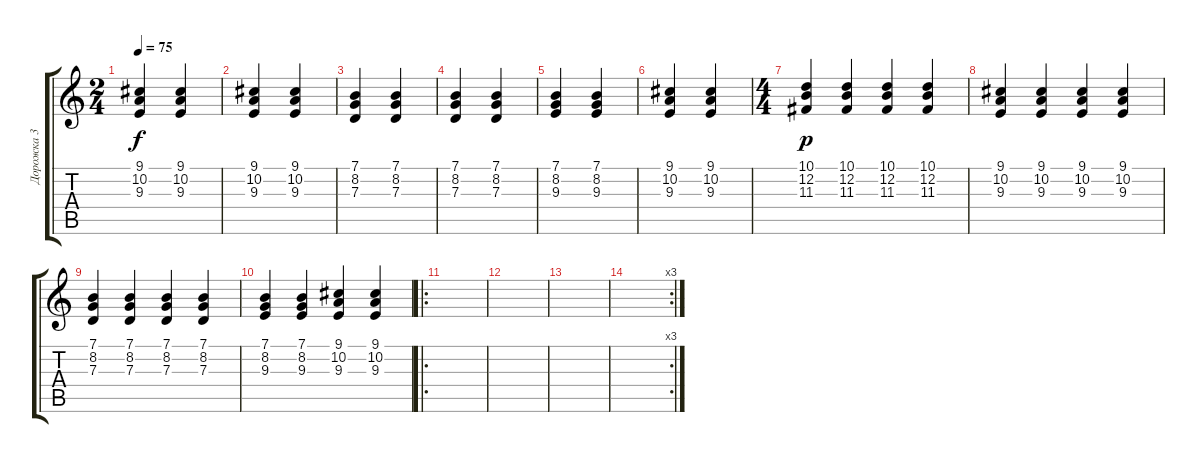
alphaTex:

\track ("Дорожка 3" "Дорожка 3") {instrument stringensemble1}
\staff {score tabs}
\tuning (E4 B3 G3 D3 A2 E2) {hide}
\ts (2 4)
\tempo 75
\clef g2
\ks c
(9.1 10.2 9.3).4{dy f} (9.1 10.2 9.3).4 |
(9.1 10.2 9.3).4 (9.1 10.2 9.3).4 |
(7.1 8.2 7.3).4 (7.1 8.2 7.3).4 |
(7.1 8.2 7.3).4 (7.1 8.2 7.3).4 |
(7.1 8.2 9.3).4 (7.1 8.2 9.3).4 |
(9.1 10.2 9.3).4 (9.1 10.2 9.3).4 |
\ts (4 4)
(10.1 12.2 11.3).4{dy p} (10.1 12.2 11.3).4 (10.1 12.2 11.3).4 (10.1 12.2 11.3).4 |
(9.1 10.2 9.3).4 (9.1 10.2 9.3).4 (9.1 10.2 9.3).4 (9.1 10.2 9.3).4 |
(7.1 8.2 7.3).4 (7.1 8.2 7.3).4 (7.1 8.2 7.3).4 (7.1 8.2 7.3).4 |
(7.1 8.2 9.3).4 (7.1 8.2 9.3).4 (9.1 10.2 9.3).4 (9.1 10.2 9.3).4 |
\ro
|
|
|
\rc 3
